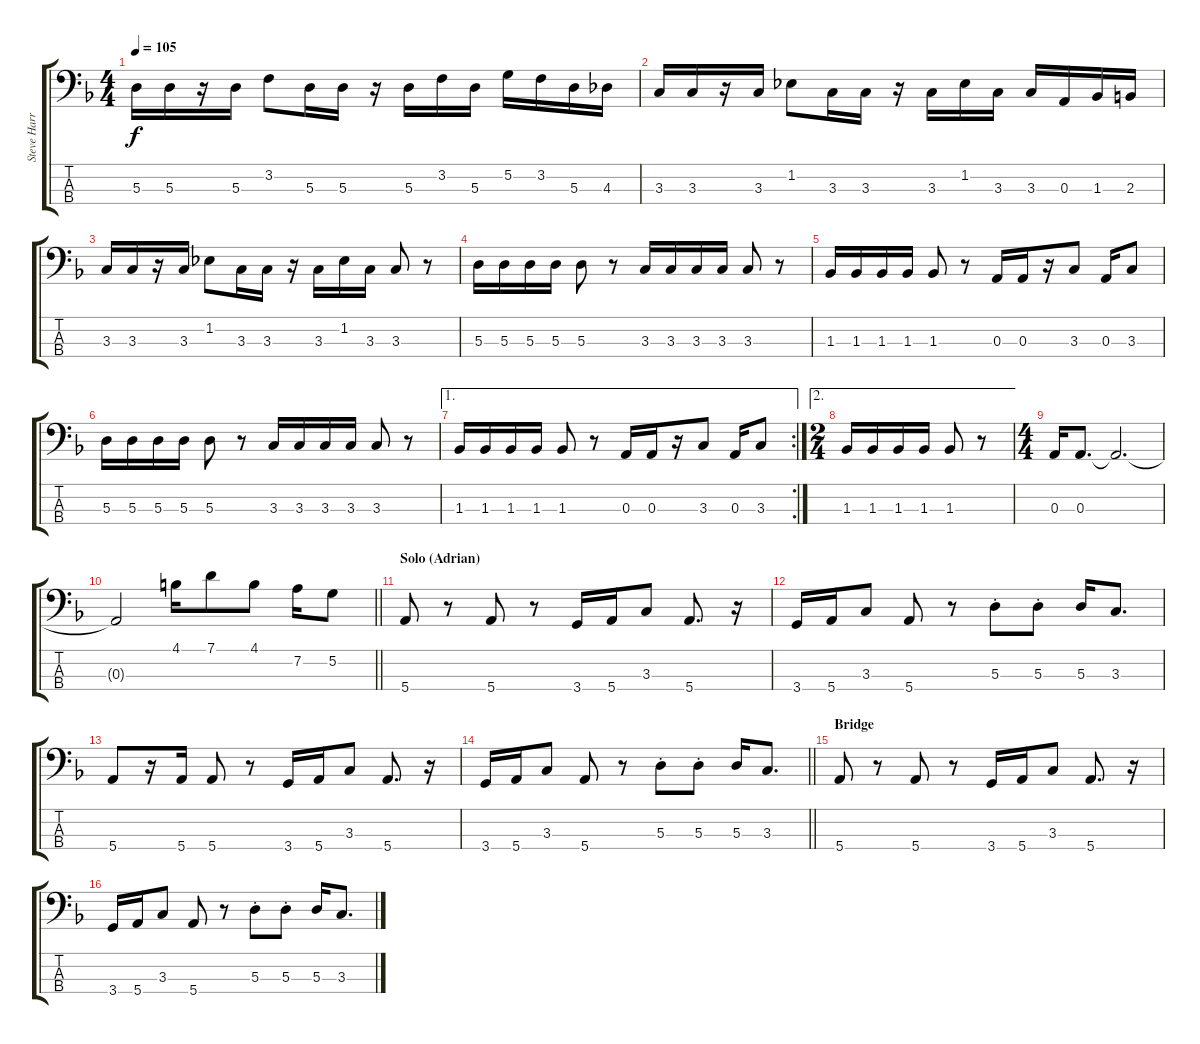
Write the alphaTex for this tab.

\track ("Steve Harris" "Steve Harr") {instrument electricbassfinger}
\staff {score tabs}
\tuning (G2 D2 A1 E1) {hide}
\ts (4 4)
\tempo 105
\clef f4
\ks dminor
5.3.16{dy f} 5.3.16 r.16 5.3.16 3.2.8 5.3.16 5.3.16 r.16 5.3.16 3.2.16 5.3.16 5.2.16 3.2.16 5.3.16 4.3.16 |
3.3.16 3.3.16 r.16 3.3.16 1.2.8 3.3.16 3.3.16 r.16 3.3.16 1.2.16 3.3.16 3.3.16 0.3.16 1.3.16 2.3.16 |
3.3.16 3.3.16 r.16 3.3.16 1.2.8 3.3.16 3.3.16 r.16 3.3.16 1.2.16 3.3.16 3.3.8 r.8 |
5.3.16 5.3.16 5.3.16 5.3.16 5.3.8 r.8 3.3.16 3.3.16 3.3.16 3.3.16 3.3.8 r.8 |
1.3.16 1.3.16 1.3.16 1.3.16 1.3.8 r.8 0.3.16 0.3.16 r.16 3.3.8 0.3.16 3.3.8 |
5.3.16 5.3.16 5.3.16 5.3.16 5.3.8 r.8 3.3.16 3.3.16 3.3.16 3.3.16 3.3.8 r.8 |
\ae 1
\rc 2
1.3.16 1.3.16 1.3.16 1.3.16 1.3.8 r.8 0.3.16 0.3.16 r.16 3.3.8 0.3.16 3.3.8 |
\ae 2
\ts (2 4)
1.3.16 1.3.16 1.3.16 1.3.16 1.3.8 r.8 |
\ts (4 4)
0.3.16 0.3.8{d} 0.3{t}.2{d} |
\barLineRight lightlight
0.3{t}.2 4.1.16 7.1.8 4.1.8 7.2.16 5.2.8 |
\section ("" "Solo (Adrian)")
5.4.8 r.8 5.4.8 r.8 3.4.16 5.4.16 3.3.8 5.4.8{d} r.16 |
3.4.16 5.4.16 3.3.8 5.4.8 r.8 5.3{st}.8 5.3{st}.8 5.3.16 3.3.8{d} |
5.4.8 r.16 5.4.16 5.4.8 r.8 3.4.16 5.4.16 3.3.8 5.4.8{d} r.16 |
\barLineRight lightlight
3.4.16 5.4.16 3.3.8 5.4.8 r.8 5.3{st}.8 5.3{st}.8 5.3.16 3.3.8{d} |
\section ("" "Bridge")
5.4.8 r.8 5.4.8 r.8 3.4.16 5.4.16 3.3.8 5.4.8{d} r.16 |
3.4.16 5.4.16 3.3.8 5.4.8 r.8 5.3{st}.8 5.3{st}.8 5.3.16 3.3.8{d}
